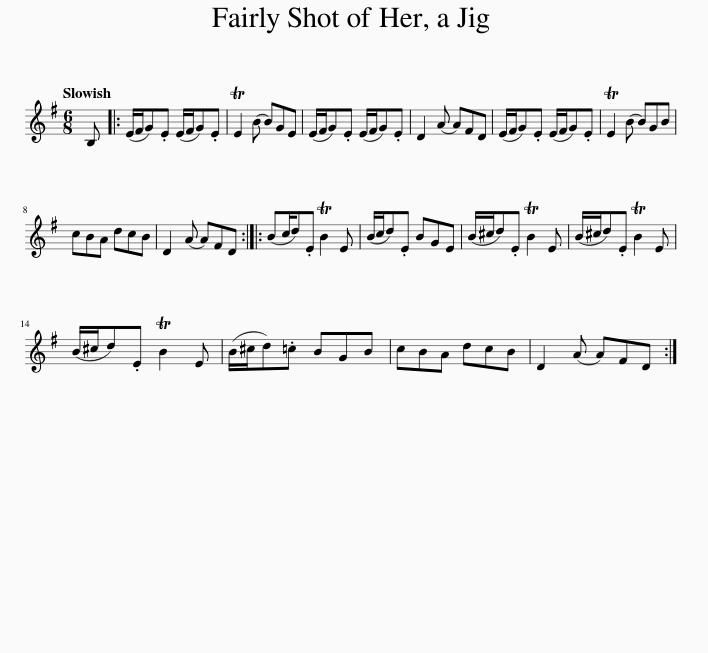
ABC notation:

X:1
L:1/8
Q:1/4=120
M:6/8
I:linebreak $
K:Emin
V:1 treble
V:1
 B, |: (E/F/G).E (E/F/G).E | TE2 (B B)GE | (E/F/G).E (E/F/G).E | D2 (A A)FD | %5
 (E/F/G).E (E/F/G).E | TE2 (B B)GB |$ cBA dcB | D2 (A A)FD :: (Bc/d).E TB2 E | %10
 (B/c/d).E BGE | (B/^c/d).E TB2 E | (B/^c/d).E TB2 E |$ (B/^c/d).E TB2 E | (B/^c/d).=c BGB | %15
 cBA dcB | D2 (A A)FD :| %17
